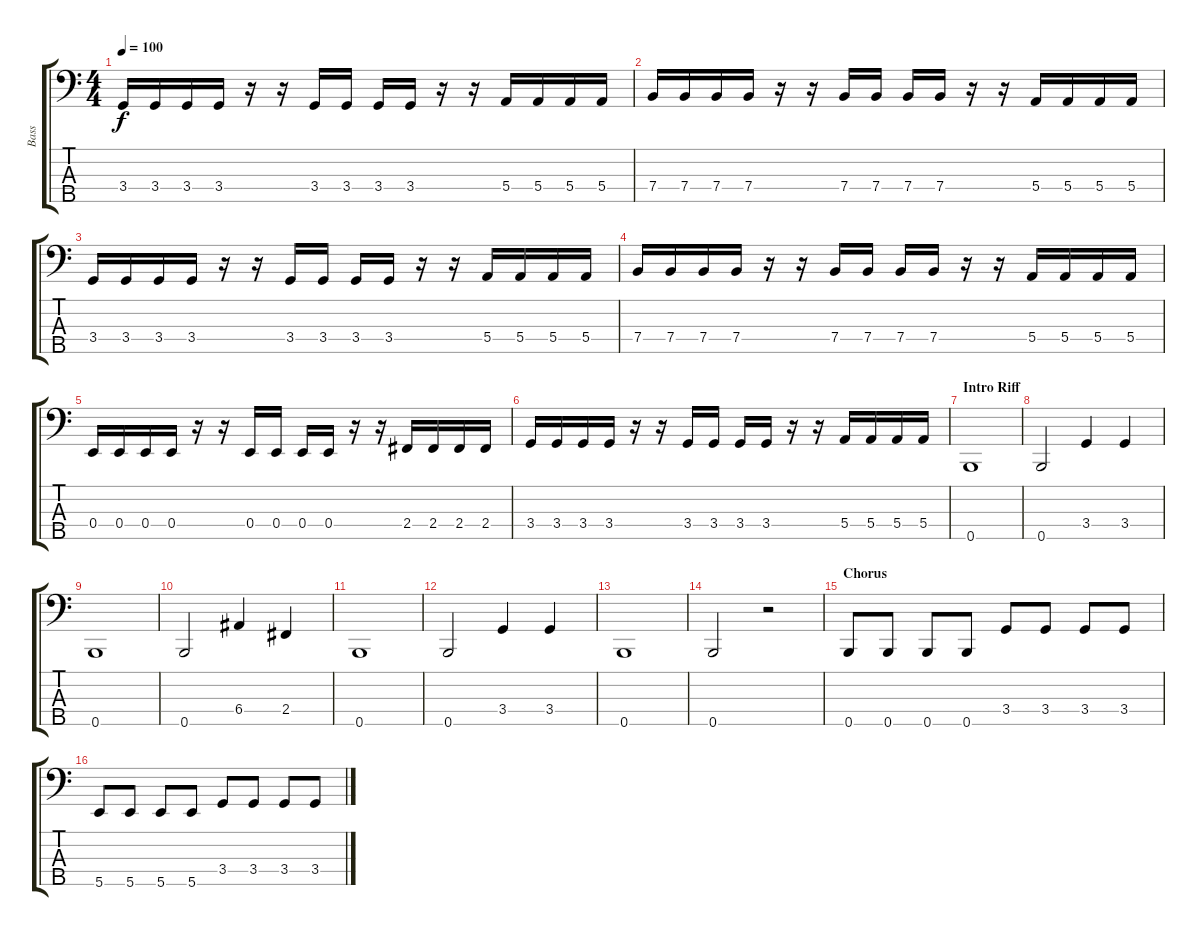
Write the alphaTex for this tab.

\track ("Bass" "Bass") {instrument electricbasspick}
\staff {score tabs}
\tuning (G2 D2 A1 E1 B0) {hide}
\ts (4 4)
\tempo 100
\clef f4
\ks c
3.4.16{dy f} 3.4.16 3.4.16 3.4.16 r.16 r.16 3.4.16 3.4.16 3.4.16 3.4.16 r.16 r.16 5.4.16 5.4.16 5.4.16 5.4.16 |
7.4.16 7.4.16 7.4.16 7.4.16 r.16 r.16 7.4.16 7.4.16 7.4.16 7.4.16 r.16 r.16 5.4.16 5.4.16 5.4.16 5.4.16 |
3.4.16 3.4.16 3.4.16 3.4.16 r.16 r.16 3.4.16 3.4.16 3.4.16 3.4.16 r.16 r.16 5.4.16 5.4.16 5.4.16 5.4.16 |
7.4.16 7.4.16 7.4.16 7.4.16 r.16 r.16 7.4.16 7.4.16 7.4.16 7.4.16 r.16 r.16 5.4.16 5.4.16 5.4.16 5.4.16 |
0.4.16 0.4.16 0.4.16 0.4.16 r.16 r.16 0.4.16 0.4.16 0.4.16 0.4.16 r.16 r.16 2.4.16 2.4.16 2.4.16 2.4.16 |
3.4.16 3.4.16 3.4.16 3.4.16 r.16 r.16 3.4.16 3.4.16 3.4.16 3.4.16 r.16 r.16 5.4.16 5.4.16 5.4.16 5.4.16 |
\section ("" "Intro Riff")
0.5.1 |
0.5.2 3.4.4 3.4.4 |
0.5.1 |
0.5.2 6.4.4 2.4.4 |
0.5.1 |
0.5.2 3.4.4 3.4.4 |
0.5.1 |
0.5.2 r.2 |
\section ("" "Chorus")
0.5.8 0.5.8 0.5.8 0.5.8 3.4.8 3.4.8 3.4.8 3.4.8 |
5.5.8 5.5.8 5.5.8 5.5.8 3.4.8 3.4.8 3.4.8 3.4.8
